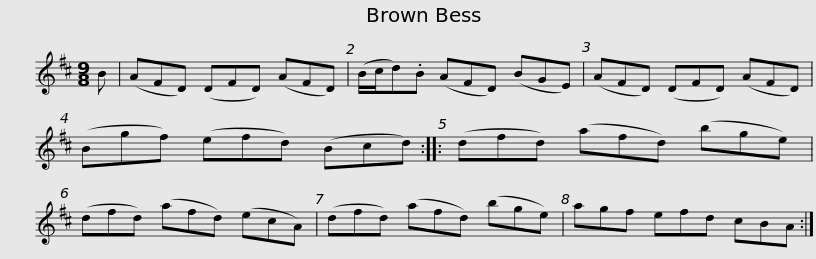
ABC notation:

X:1
L:1/8
M:9/8
I:linebreak $
K:D
V:1 treble
V:1
 B | (AFD) (DFD) (AFD) | (B/c/d).B (AFD) (BGE) | (AFD) (DFD) (AFD) | (Bgf) (efd) (Bcd) ::$ %5
 (dfd) (afd) (bge) | (dfd) (afd) (ecA) | (dfd) (afd) (bge) | agf efd cBA :| %9
